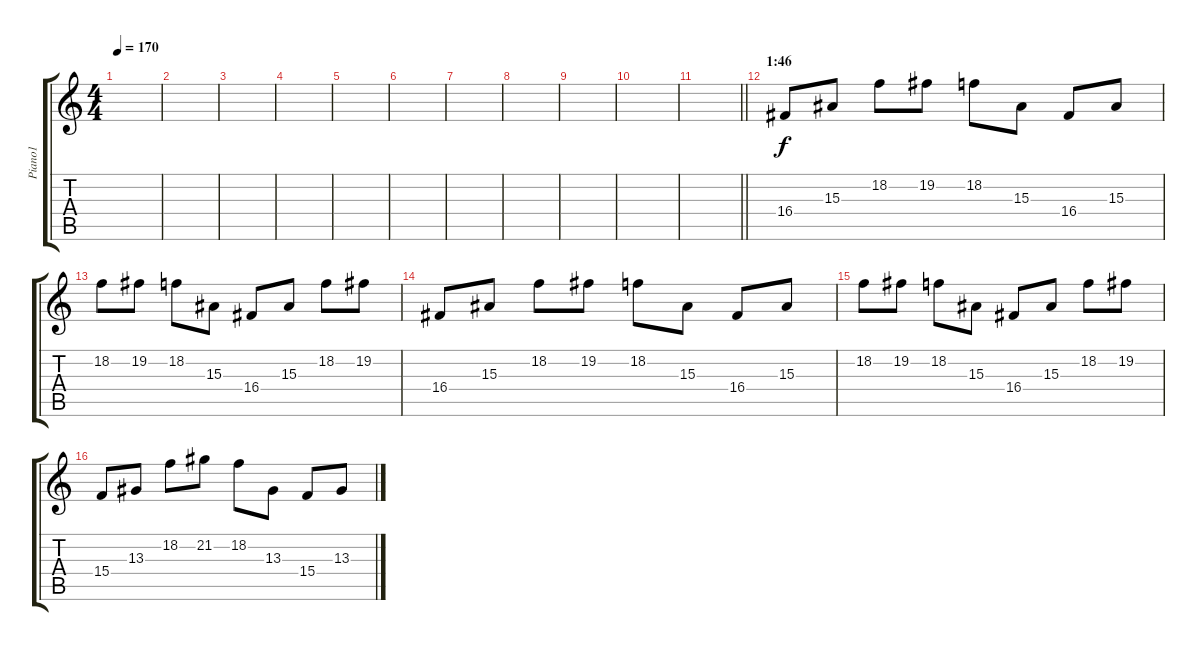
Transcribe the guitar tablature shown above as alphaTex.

\track ("Piano1" "Piano1") {instrument acousticgrandpiano}
\staff {score tabs}
\tuning (E4 B3 G3 D3 A2 E2) {hide}
\ts (4 4)
\tempo 170
\clef g2
\ks c
|
|
|
|
|
|
|
|
|
|
\barLineRight lightlight
|
\section ("" "1:46")
16.4.8 15.3.8 18.2.8 19.2.8 18.2.8 15.3.8 16.4.8 15.3.8 |
18.2.8 19.2.8 18.2.8 15.3.8 16.4.8 15.3.8 18.2.8 19.2.8 |
16.4.8 15.3.8 18.2.8 19.2.8 18.2.8 15.3.8 16.4.8 15.3.8 |
18.2.8 19.2.8 18.2.8 15.3.8 16.4.8 15.3.8 18.2.8 19.2.8 |
15.4.8 13.3.8 18.2.8 21.2.8 18.2.8 13.3.8 15.4.8 13.3.8
